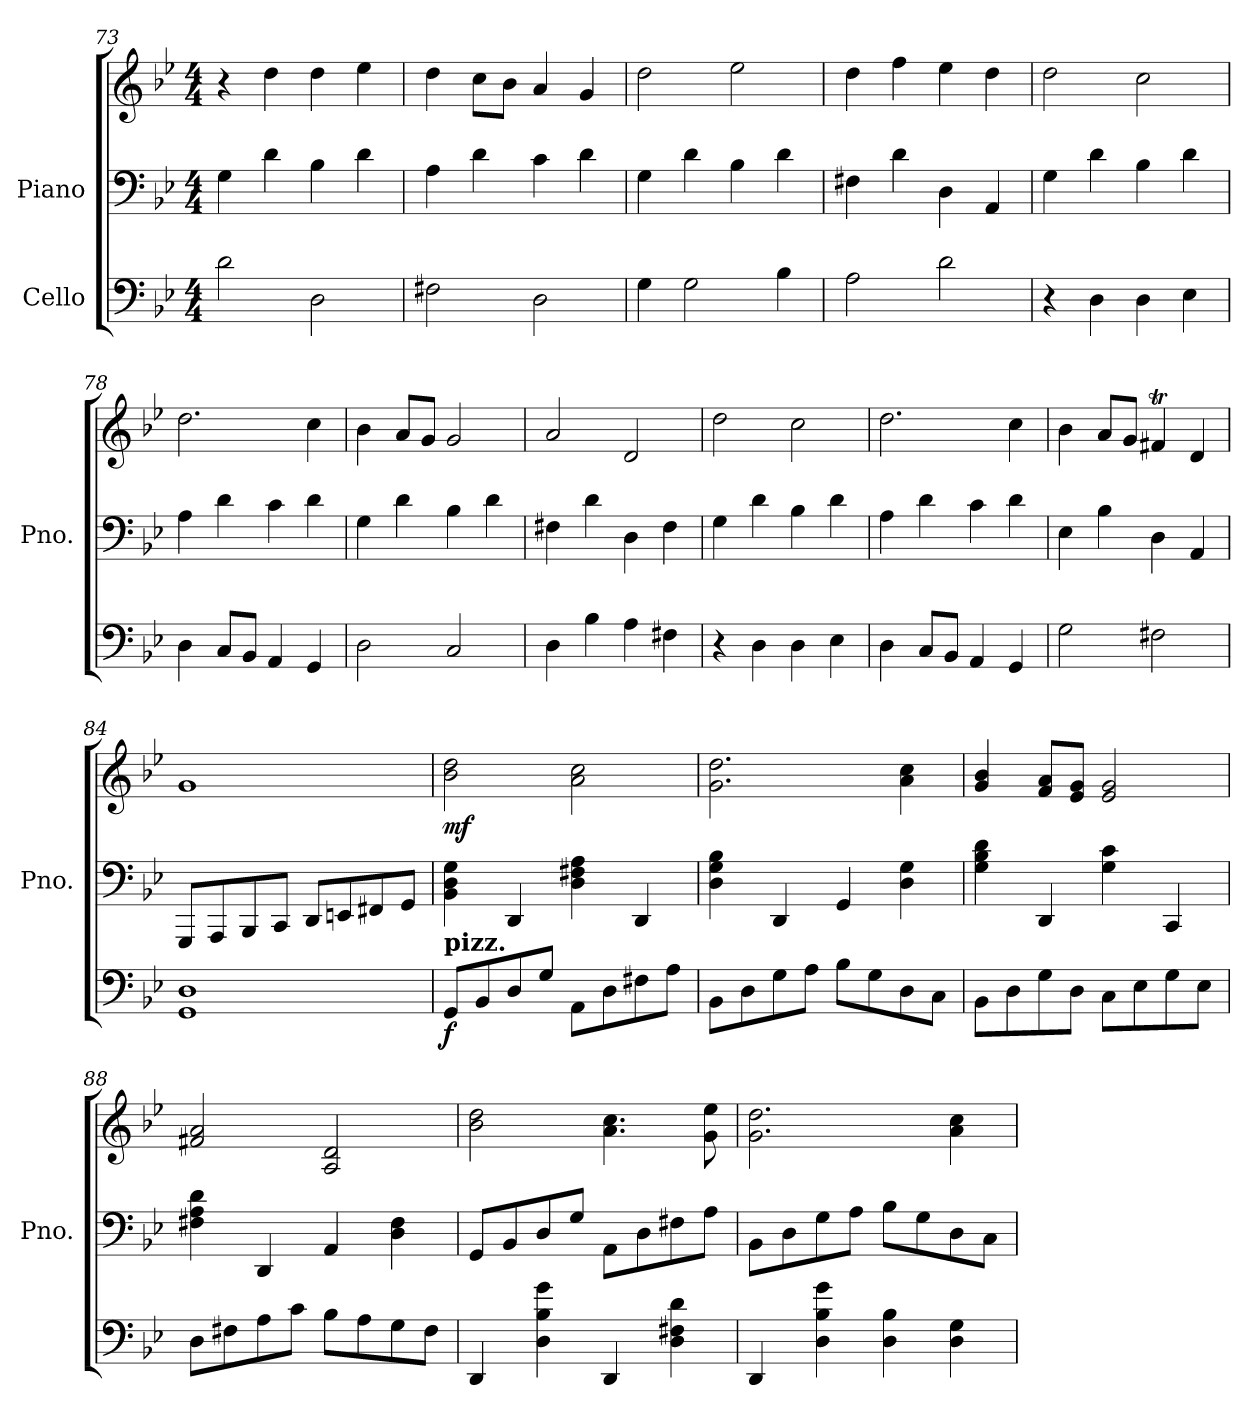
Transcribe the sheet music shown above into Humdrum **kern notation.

**kern	**dynam	**kern	**kern	**dynam
*part2	*part2	*part1	*part1	*part1
*staff3	*staff3	*staff2	*staff1	*staff1/2
*I"Cello	*	*I"Piano	*	*
*	*	*I'Pno.	*	*
*clefF4	*	*clefF4	*clefG2	*
*k[b-e-]	*	*k[b-e-]	*k[b-e-]	*
*g:	*	*g:	*g:	*
*M4/4	*	*M4/4	*M4/4	*
=73	=73	=73	=73	=73
2d\	.	4G\	4r	.
.	.	4d\	4dd\	.
2D\	.	4B-\	4dd\	.
.	.	4d\	4ee-\	.
=74	=74	=74	=74	=74
2F#X\	.	4A\	4dd\	.
.	.	4d\	8cc\L	.
.	.	.	8b-\J	.
2D\	.	4c\	4a/	.
.	.	4d\	4g/	.
=75	=75	=75	=75	=75
4G\	.	4G\	2dd\	.
2G\	.	4d\	.	.
.	.	4B-\	2ee-\	.
4B-\	.	4d\	.	.
!!LO:LB:g=z
=76	=76	=76	=76	=76
2A\	.	4F#X\	4dd\	.
.	.	4d\	4ff\	.
2d\	.	4D\	4ee-\	.
.	.	4AA/	4dd\	.
=77	=77	=77	=77	=77
4r	.	4G\	2dd\	.
4D\	.	4d\	.	.
4D\	.	4B-\	2cc\	.
4E-\	.	4d\	.	.
=78	=78	=78	=78	=78
4D\	.	4A\	2.dd\	.
8C/L	.	4d\	.	.
8BB-/J	.	.	.	.
4AA/	.	4c\	.	.
4GG/	.	4d\	4cc\	.
=79	=79	=79	=79	=79
2D\	.	4G\	4b-\	.
.	.	4d\	8a/L	.
.	.	.	8g/J	.
2C/	.	4B-\	2g/	.
.	.	4d\	.	.
=80	=80	=80	=80	=80
4D\	.	4F#X\	2a/	.
4B-\	.	4d\	.	.
4A\	.	4D\	2d/	.
4F#X\	.	4F#\	.	.
!!LO:PB:g=z
=81	=81	=81	=81	=81
4r	.	4G\	2dd\	.
4D\	.	4d\	.	.
4D\	.	4B-\	2cc\	.
4E-\	.	4d\	.	.
=82	=82	=82	=82	=82
4D\	.	4A\	2.dd\	.
8C/L	.	4d\	.	.
8BB-/J	.	.	.	.
4AA/	.	4c\	.	.
4GG/	.	4d\	4cc\	.
=83	=83	=83	=83	=83
2G\	.	4E-\	4b-\	.
.	.	4B-\	8a/L	.
.	.	.	8g/J	.
2F#X\	.	4D\	4f#Xt/	.
.	.	4AA/	4d/	.
=84	=84	=84	=84	=84
1GG 1D	.	8GGG/L	1g	.
.	.	8AAA/	.	.
.	.	8BBB-/	.	.
.	.	8CC/J	.	.
.	.	8DD/L	.	.
.	.	8EEn/	.	.
.	.	8FF#X/	.	.
.	.	8GG/J	.	.
!!LO:LB:g=z
=85	=85	=85	=85	=85
!LO:TX:a:B:t=pizz.	!	!	!	!
!	!LO:DY:b	!	!	!LO:DY:b
8GG/L	f	4BB-\ 4D\ 4G\	2b-\ 2dd\	mf
8BB-/	.	.	.	.
8D/	.	4DD/	.	.
8G/J	.	.	.	.
8AA\L	.	4D\ 4F#X\ 4A\	2a\ 2cc\	.
8D\	.	.	.	.
8F#X\	.	4DD/	.	.
8A\J	.	.	.	.
=86	=86	=86	=86	=86
8BB-\L	.	4D\ 4G\ 4B-\	2.g\ 2.dd\	.
8D\	.	.	.	.
8G\	.	4DD/	.	.
8A\J	.	.	.	.
8B-\L	.	4GG/	.	.
8G\	.	.	.	.
8D\	.	4D\ 4G\	4a\ 4cc\	.
8C\J	.	.	.	.
=87	=87	=87	=87	=87
8BB-\L	.	4G\ 4B-\ 4d\	4g/ 4b-/	.
8D\	.	.	.	.
8G\	.	4DD/	8f/ 8a/L	.
8D\J	.	.	8e-/ 8g/J	.
8C\L	.	4G\ 4c\	2e-/ 2g/	.
8E-\	.	.	.	.
8G\	.	4CC/	.	.
8E-\J	.	.	.	.
=88	=88	=88	=88	=88
8D\L	.	4F#X\ 4A\ 4d\	2f#X/ 2a/	.
8F#X\	.	.	.	.
8A\	.	4DD/	.	.
8c\J	.	.	.	.
8B-\L	.	4AA/	2A/ 2d/	.
8A\	.	.	.	.
8G\	.	4D\ 4F#\	.	.
8F#\J	.	.	.	.
!!LO:LB:g=z
=89	=89	=89	=89	=89
4DD/	.	8GG/L	2b-\ 2dd\	.
.	.	8BB-/	.	.
4D\ 4B-\ 4g\	.	8D/	.	.
.	.	8G/J	.	.
4DD/	.	8AA\L	4.a\ 4.cc\	.
.	.	8D\	.	.
4D\ 4F#X\ 4d\	.	8F#X\	.	.
.	.	8A\J	8g\ 8ee-\	.
=90	=90	=90	=90	=90
4DD/	.	8BB-\L	2.g\ 2.dd\	.
.	.	8D\	.	.
4D\ 4B-\ 4g\	.	8G\	.	.
.	.	8A\J	.	.
4D\ 4B-\	.	8B-\L	.	.
.	.	8G\	.	.
4D\ 4G\	.	8D\	4a\ 4cc\	.
.	.	8C\J	.	.
=	=	=	=	=
*-	*-	*-	*-	*-
